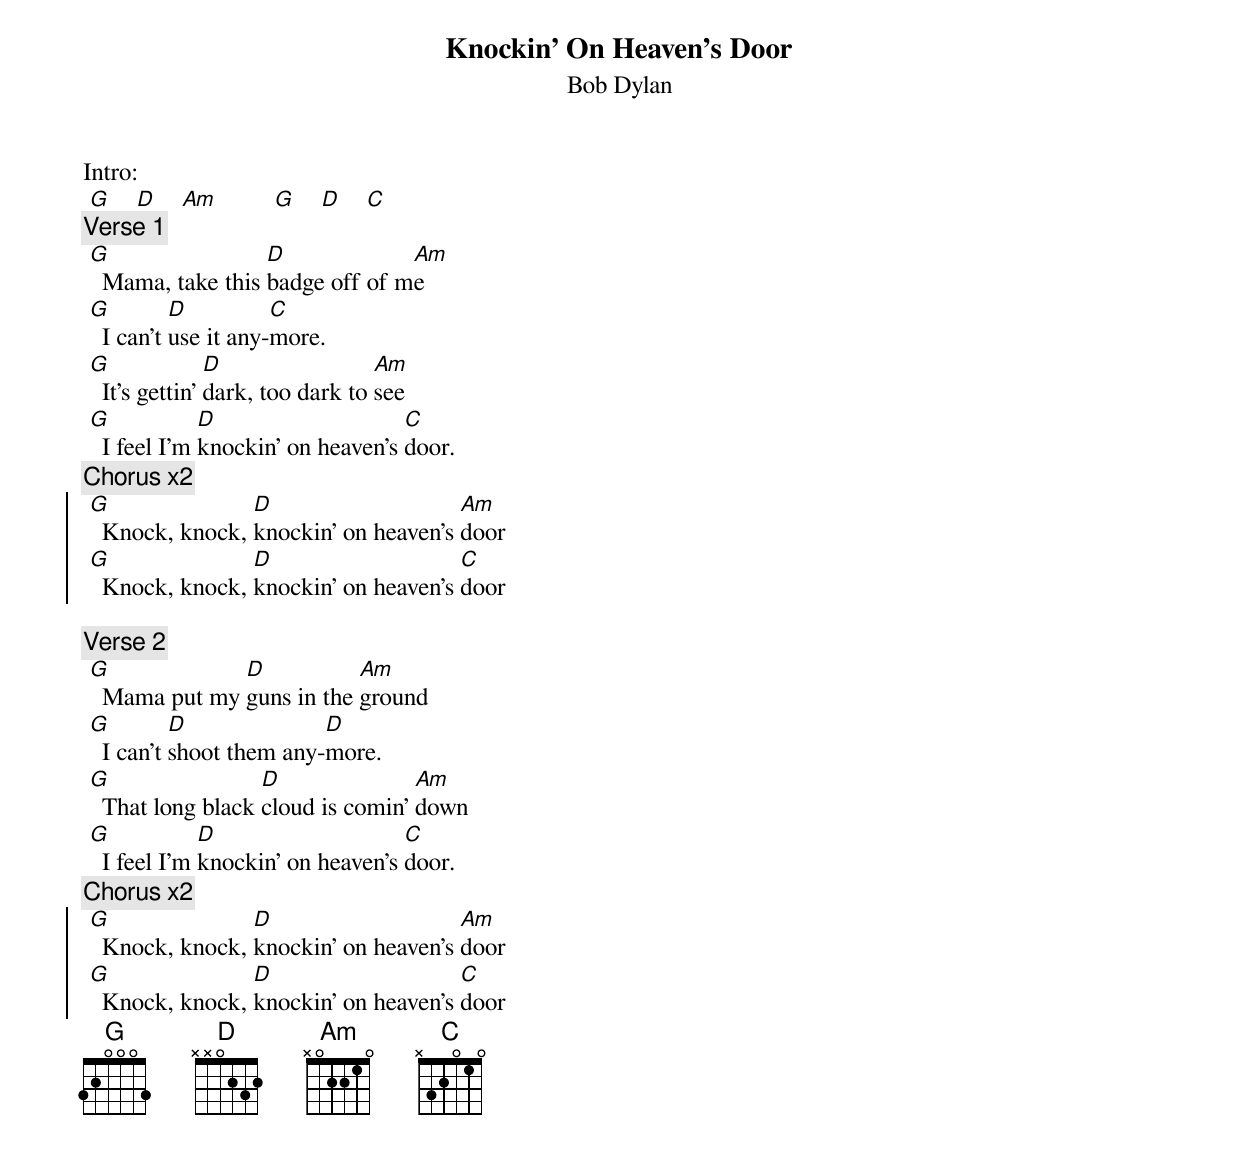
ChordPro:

{t:Knockin' On Heaven's Door}
{st:Bob Dylan}
Intro:
 [G]    [D]    [Am]         [G]    [D]    [C]
 {c:Verse 1}
 [G]  Mama, take this [D]badge off of m[Am]e
 [G]  I can't [D]use it any-[C]more.
 [G]  It's gettin' [D]dark, too dark to [Am]see
 [G]  I feel I'm [D]knockin' on heaven's [C]door.
 {c:Chorus x2}
{soc}
 [G]  Knock, knock, [D]knockin' on heaven's [Am]door
 [G]  Knock, knock, [D]knockin' on heaven's [C]door
{eoc}

 {c:Verse 2}
 [G]  Mama put my [D]guns in the [Am]ground
 [G]  I can't [D]shoot them any-[D]more.
 [G]  That long black [D]cloud is comin' [Am]down
 [G]  I feel I'm [D]knockin' on heaven's [C]door.
 {c:Chorus x2}
{soc}
 [G]  Knock, knock, [D]knockin' on heaven's [Am]door
 [G]  Knock, knock, [D]knockin' on heaven's [C]door
{eoc}
